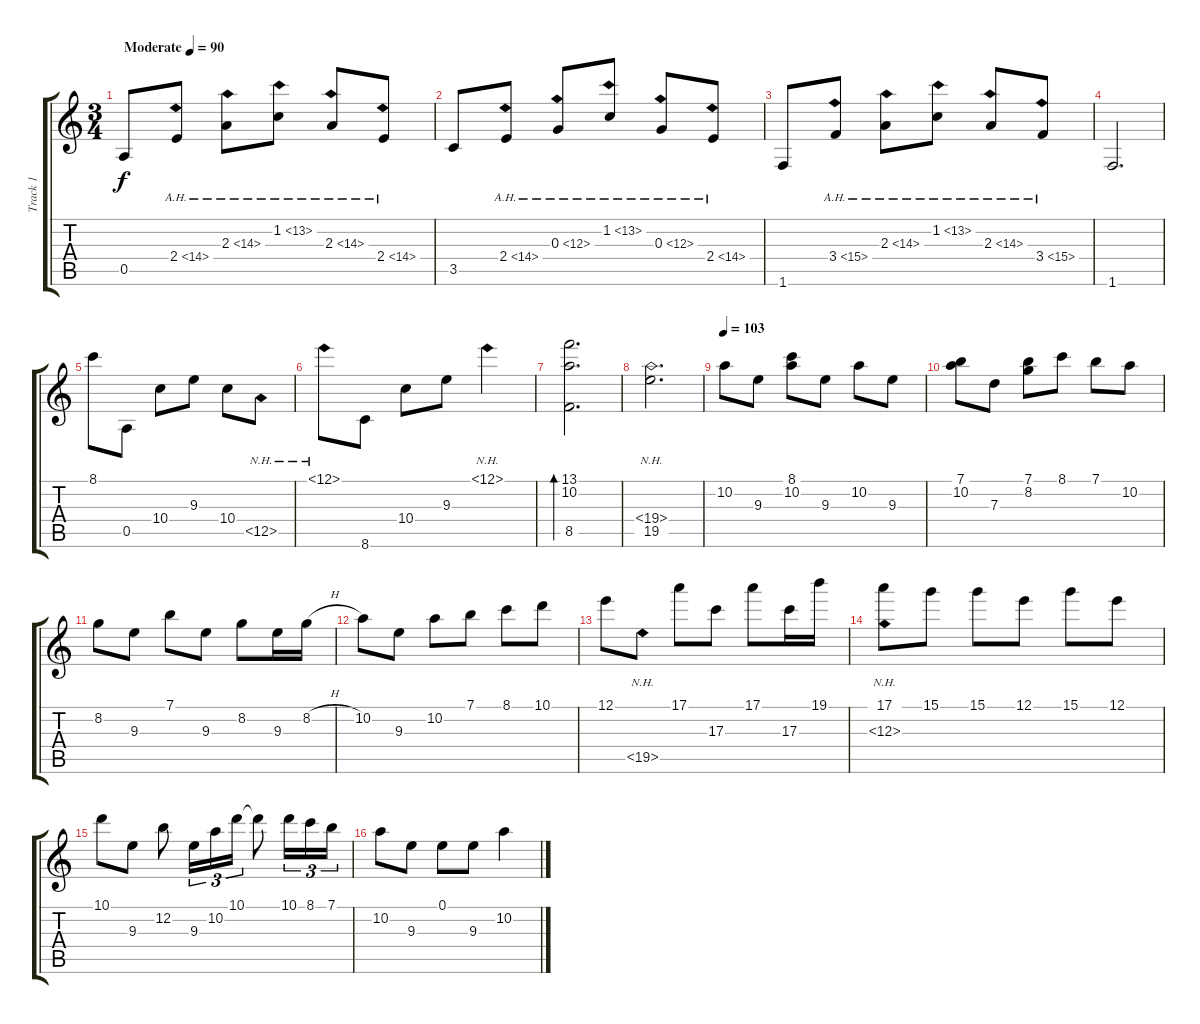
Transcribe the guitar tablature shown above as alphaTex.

\track ("Track 1" "Track 1") {instrument acousticguitarsteel}
\staff {score tabs}
\tuning (E4 B3 G3 D3 A2 E2) {hide}
\ts (3 4)
\tempo (90 "Moderate")
\clef g2
\ks c
0.5.8{dy f instrument acousticguitarsteel} 2.4{ah 12}.8 2.3{ah 12}.8 1.2{ah 12}.8 2.3{ah 12}.8 2.4{ah 12}.8 |
3.5.8 2.4{ah 12}.8 0.3{ah 12}.8 1.2{ah 12}.8 0.3{ah 12}.8 2.4{ah 12}.8 |
1.6.8 3.4{ah 12}.8 2.3{ah 12}.8 1.2{ah 12}.8 2.3{ah 12}.8 3.4{ah 12}.8 |
1.6.2{d} |
8.1.8 0.5.8 10.4.8 9.3.8 10.4.8 12.5{nh}.8 |
12.1{nh}.8 8.6.8 10.4.8 9.3.8 12.1{nh}.4 |
(13.1 10.2 8.5).2{d bd 60} |
(19.4{nh} 19.5).2{d} |
\tempo 103
10.2.8 9.3.8 (8.1 10.2).8 9.3.8 10.2.8 9.3.8 |
(7.1 10.2).8 7.3.8 (7.1 8.2).8 8.1.8 7.1.8 10.2.8 |
8.2.8 9.3.8 7.1.8 9.3.8 8.2.8 9.3.16 8.2{h}.16 |
10.2.8 9.3.8 10.2.8 7.1.8 8.1.8 10.1.8 |
12.1.8 19.5{nh}.8 17.1.8 17.3.8 17.1.8 17.3.16 19.1.16 |
(17.1 12.3{nh}).8 15.1.8 15.1.8 12.1.8 15.1.8 12.1.8 |
10.1.8 9.3.8 12.2.8 9.3.16{tu (3 2)} 10.2.16{tu (3 2)} 10.1.16{tu (3 2)} 10.1{t}.8 10.1.16{tu (3 2)} 8.1.16{tu (3 2)} 7.1.16{tu (3 2)} |
10.2.8 9.3.8 0.1.8 9.3.8 10.2.4
